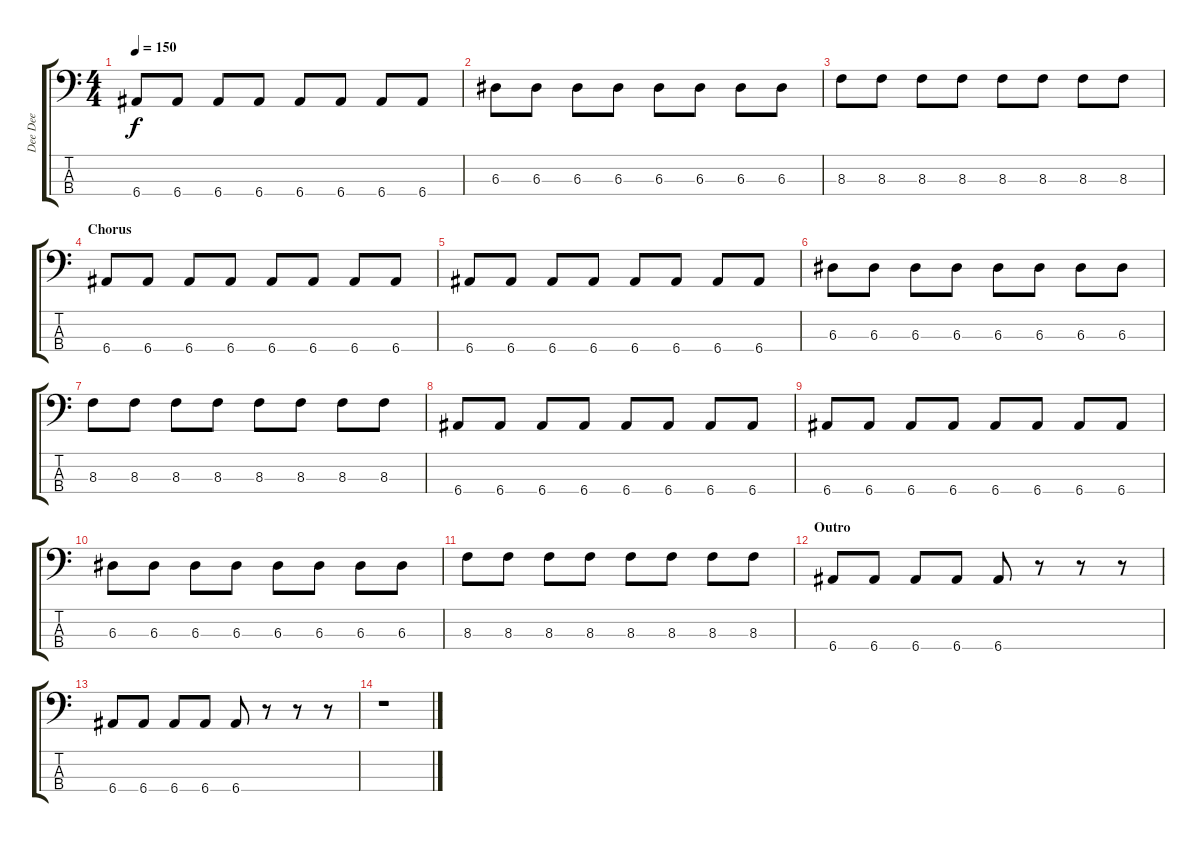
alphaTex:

\track ("Dee Dee" "Dee Dee") {instrument electricbassfinger}
\staff {score tabs}
\tuning (G2 D2 A1 E1) {hide}
\ts (4 4)
\tempo 150
\clef f4
\ks c
6.4.8{dy f} 6.4.8 6.4.8 6.4.8 6.4.8 6.4.8 6.4.8 6.4.8 |
6.3.8 6.3.8 6.3.8 6.3.8 6.3.8 6.3.8 6.3.8 6.3.8 |
8.3.8 8.3.8 8.3.8 8.3.8 8.3.8 8.3.8 8.3.8 8.3.8 |
\section ("" "Chorus")
6.4.8 6.4.8 6.4.8 6.4.8 6.4.8 6.4.8 6.4.8 6.4.8 |
6.4.8 6.4.8 6.4.8 6.4.8 6.4.8 6.4.8 6.4.8 6.4.8 |
6.3.8 6.3.8 6.3.8 6.3.8 6.3.8 6.3.8 6.3.8 6.3.8 |
8.3.8 8.3.8 8.3.8 8.3.8 8.3.8 8.3.8 8.3.8 8.3.8 |
6.4.8 6.4.8 6.4.8 6.4.8 6.4.8 6.4.8 6.4.8 6.4.8 |
6.4.8 6.4.8 6.4.8 6.4.8 6.4.8 6.4.8 6.4.8 6.4.8 |
6.3.8 6.3.8 6.3.8 6.3.8 6.3.8 6.3.8 6.3.8 6.3.8 |
8.3.8 8.3.8 8.3.8 8.3.8 8.3.8 8.3.8 8.3.8 8.3.8 |
\section ("" "Outro")
6.4.8 6.4.8 6.4.8 6.4.8 6.4.8 r.8 r.8 r.8 |
6.4.8 6.4.8 6.4.8 6.4.8 6.4.8 r.8 r.8 r.8 |
r.1
